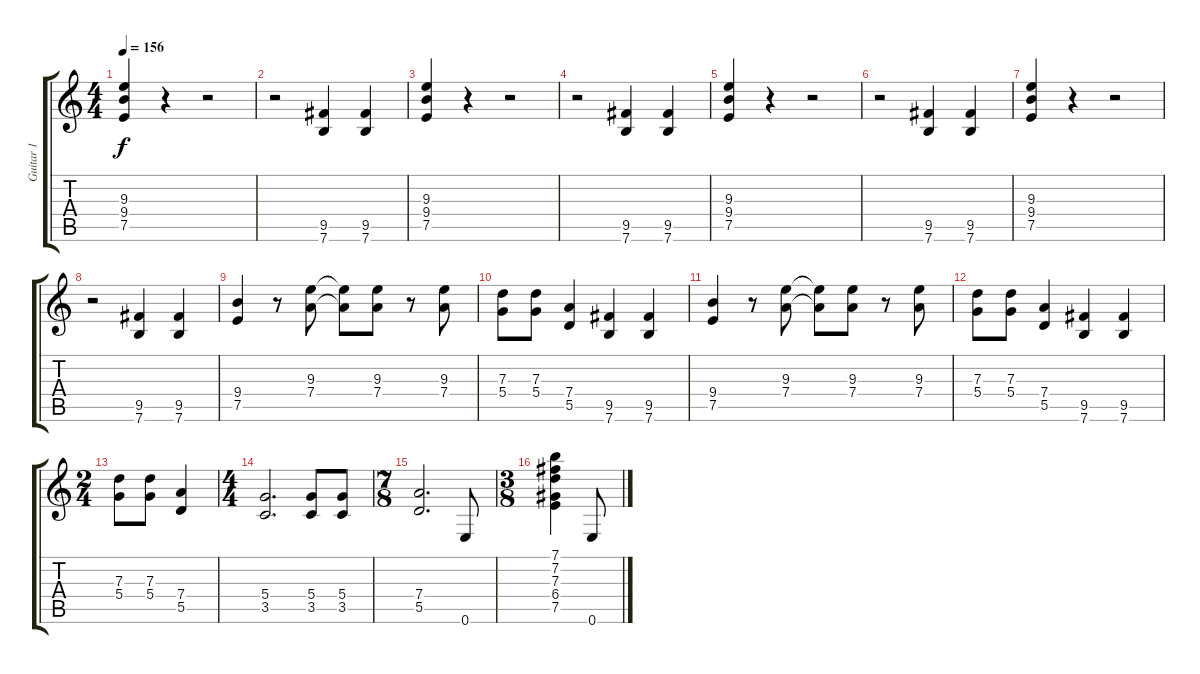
\track ("Guitar 1" "Guitar 1") {instrument overdrivenguitar}
\staff {score tabs}
\tuning (E4 B3 G3 D3 A2 E2) {hide}
\ts (4 4)
\tempo 156
\clef g2
\ks c
(9.3 9.4 7.5).4{dy f} r.4 r.2 |
r.2 (9.5 7.6).4 (9.5 7.6).4 |
(9.3 9.4 7.5).4 r.4 r.2 |
r.2 (9.5 7.6).4 (9.5 7.6).4 |
(9.3 9.4 7.5).4 r.4 r.2 |
r.2 (9.5 7.6).4 (9.5 7.6).4 |
(9.3 9.4 7.5).4 r.4 r.2 |
r.2 (9.5 7.6).4 (9.5 7.6).4 |
(9.4 7.5).4 r.8 (9.3 7.4).8 (9.3{t} 7.4{t}).8 (9.3 7.4).8 r.8 (9.3 7.4).8 |
(7.3 5.4).8 (7.3 5.4).8 (7.4 5.5).4 (9.5 7.6).4 (9.5 7.6).4 |
(9.4 7.5).4 r.8 (9.3 7.4).8 (9.3{t} 7.4{t}).8 (9.3 7.4).8 r.8 (9.3 7.4).8 |
(7.3 5.4).8 (7.3 5.4).8 (7.4 5.5).4 (9.5 7.6).4 (9.5 7.6).4 |
\ts (2 4)
(7.3 5.4).8 (7.3 5.4).8 (7.4 5.5).4 |
\ts (4 4)
(5.4 3.5).2{d} (5.4 3.5).8 (5.4 3.5).8 |
\ts (7 8)
(7.4 5.5).2{d} 0.6.8 |
\ts (3 8)
(7.1 7.2 7.3 6.4 7.5).4 0.6.8
